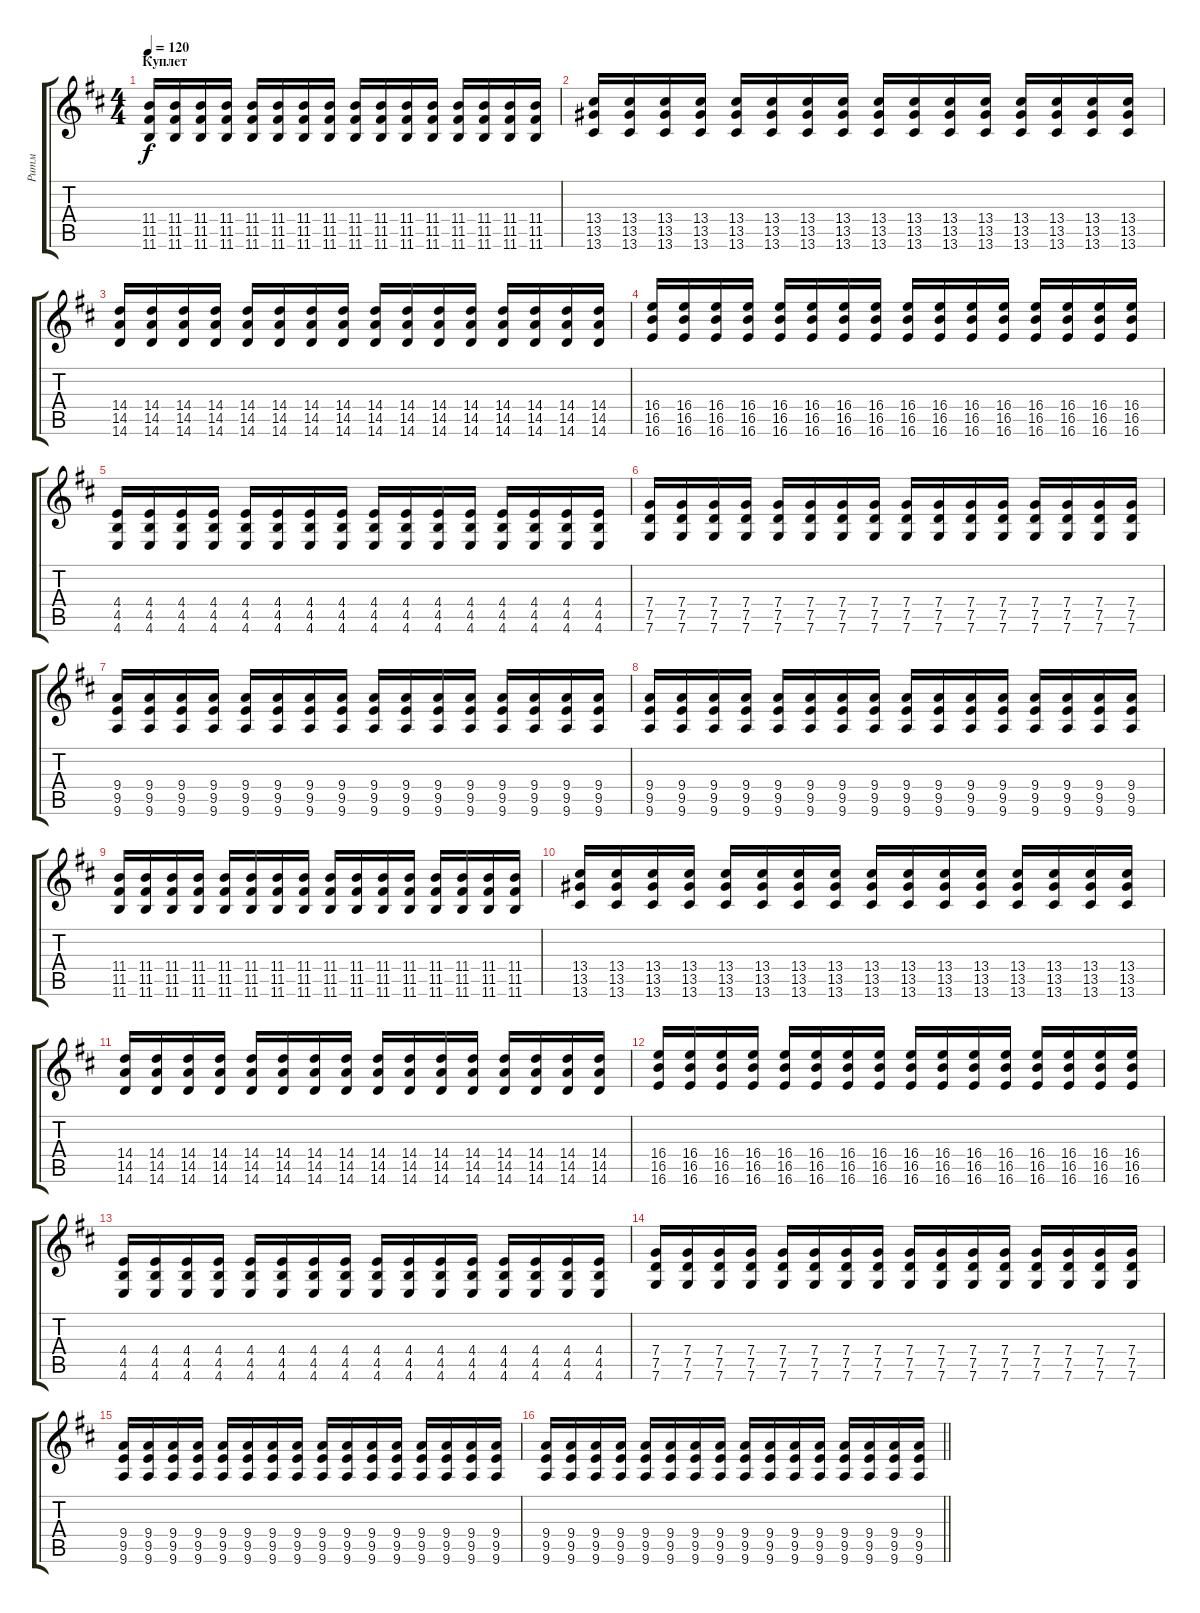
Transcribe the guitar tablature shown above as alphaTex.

\track ("Ритм" "Ритм") {instrument overdrivenguitar}
\staff {score tabs}
\tuning (D4 A3 F3 C3 G2 C2) {hide}
\ts (4 4)
\section ("" "Куплет")
\tempo 120
\clef g2
\ks d
(11.4 11.5 11.6).16{dy f} (11.4 11.5 11.6).16 (11.4 11.5 11.6).16 (11.4 11.5 11.6).16 (11.4 11.5 11.6).16 (11.4 11.5 11.6).16 (11.4 11.5 11.6).16 (11.4 11.5 11.6).16 (11.4 11.5 11.6).16 (11.4 11.5 11.6).16 (11.4 11.5 11.6).16 (11.4 11.5 11.6).16 (11.4 11.5 11.6).16 (11.4 11.5 11.6).16 (11.4 11.5 11.6).16 (11.4 11.5 11.6).16 |
(13.4 13.5 13.6).16 (13.4 13.5 13.6).16 (13.4 13.5 13.6).16 (13.4 13.5 13.6).16 (13.4 13.5 13.6).16 (13.4 13.5 13.6).16 (13.4 13.5 13.6).16 (13.4 13.5 13.6).16 (13.4 13.5 13.6).16 (13.4 13.5 13.6).16 (13.4 13.5 13.6).16 (13.4 13.5 13.6).16 (13.4 13.5 13.6).16 (13.4 13.5 13.6).16 (13.4 13.5 13.6).16 (13.4 13.5 13.6).16 |
(14.4 14.5 14.6).16 (14.4 14.5 14.6).16 (14.4 14.5 14.6).16 (14.4 14.5 14.6).16 (14.4 14.5 14.6).16 (14.4 14.5 14.6).16 (14.4 14.5 14.6).16 (14.4 14.5 14.6).16 (14.4 14.5 14.6).16 (14.4 14.5 14.6).16 (14.4 14.5 14.6).16 (14.4 14.5 14.6).16 (14.4 14.5 14.6).16 (14.4 14.5 14.6).16 (14.4 14.5 14.6).16 (14.4 14.5 14.6).16 |
(16.4 16.5 16.6).16 (16.4 16.5 16.6).16 (16.4 16.5 16.6).16 (16.4 16.5 16.6).16 (16.4 16.5 16.6).16 (16.4 16.5 16.6).16 (16.4 16.5 16.6).16 (16.4 16.5 16.6).16 (16.4 16.5 16.6).16 (16.4 16.5 16.6).16 (16.4 16.5 16.6).16 (16.4 16.5 16.6).16 (16.4 16.5 16.6).16 (16.4 16.5 16.6).16 (16.4 16.5 16.6).16 (16.4 16.5 16.6).16 |
(4.4 4.5 4.6).16 (4.4 4.5 4.6).16 (4.4 4.5 4.6).16 (4.4 4.5 4.6).16 (4.4 4.5 4.6).16 (4.4 4.5 4.6).16 (4.4 4.5 4.6).16 (4.4 4.5 4.6).16 (4.4 4.5 4.6).16 (4.4 4.5 4.6).16 (4.4 4.5 4.6).16 (4.4 4.5 4.6).16 (4.4 4.5 4.6).16 (4.4 4.5 4.6).16 (4.4 4.5 4.6).16 (4.4 4.5 4.6).16 |
(7.4 7.5 7.6).16 (7.4 7.5 7.6).16 (7.4 7.5 7.6).16 (7.4 7.5 7.6).16 (7.4 7.5 7.6).16 (7.4 7.5 7.6).16 (7.4 7.5 7.6).16 (7.4 7.5 7.6).16 (7.4 7.5 7.6).16 (7.4 7.5 7.6).16 (7.4 7.5 7.6).16 (7.4 7.5 7.6).16 (7.4 7.5 7.6).16 (7.4 7.5 7.6).16 (7.4 7.5 7.6).16 (7.4 7.5 7.6).16 |
(9.4 9.5 9.6).16 (9.4 9.5 9.6).16 (9.4 9.5 9.6).16 (9.4 9.5 9.6).16 (9.4 9.5 9.6).16 (9.4 9.5 9.6).16 (9.4 9.5 9.6).16 (9.4 9.5 9.6).16 (9.4 9.5 9.6).16 (9.4 9.5 9.6).16 (9.4 9.5 9.6).16 (9.4 9.5 9.6).16 (9.4 9.5 9.6).16 (9.4 9.5 9.6).16 (9.4 9.5 9.6).16 (9.4 9.5 9.6).16 |
(9.4 9.5 9.6).16 (9.4 9.5 9.6).16 (9.4 9.5 9.6).16 (9.4 9.5 9.6).16 (9.4 9.5 9.6).16 (9.4 9.5 9.6).16 (9.4 9.5 9.6).16 (9.4 9.5 9.6).16 (9.4 9.5 9.6).16 (9.4 9.5 9.6).16 (9.4 9.5 9.6).16 (9.4 9.5 9.6).16 (9.4 9.5 9.6).16 (9.4 9.5 9.6).16 (9.4 9.5 9.6).16 (9.4 9.5 9.6).16 |
(11.4 11.5 11.6).16 (11.4 11.5 11.6).16 (11.4 11.5 11.6).16 (11.4 11.5 11.6).16 (11.4 11.5 11.6).16 (11.4 11.5 11.6).16 (11.4 11.5 11.6).16 (11.4 11.5 11.6).16 (11.4 11.5 11.6).16 (11.4 11.5 11.6).16 (11.4 11.5 11.6).16 (11.4 11.5 11.6).16 (11.4 11.5 11.6).16 (11.4 11.5 11.6).16 (11.4 11.5 11.6).16 (11.4 11.5 11.6).16 |
(13.4 13.5 13.6).16 (13.4 13.5 13.6).16 (13.4 13.5 13.6).16 (13.4 13.5 13.6).16 (13.4 13.5 13.6).16 (13.4 13.5 13.6).16 (13.4 13.5 13.6).16 (13.4 13.5 13.6).16 (13.4 13.5 13.6).16 (13.4 13.5 13.6).16 (13.4 13.5 13.6).16 (13.4 13.5 13.6).16 (13.4 13.5 13.6).16 (13.4 13.5 13.6).16 (13.4 13.5 13.6).16 (13.4 13.5 13.6).16 |
(14.4 14.5 14.6).16 (14.4 14.5 14.6).16 (14.4 14.5 14.6).16 (14.4 14.5 14.6).16 (14.4 14.5 14.6).16 (14.4 14.5 14.6).16 (14.4 14.5 14.6).16 (14.4 14.5 14.6).16 (14.4 14.5 14.6).16 (14.4 14.5 14.6).16 (14.4 14.5 14.6).16 (14.4 14.5 14.6).16 (14.4 14.5 14.6).16 (14.4 14.5 14.6).16 (14.4 14.5 14.6).16 (14.4 14.5 14.6).16 |
(16.4 16.5 16.6).16 (16.4 16.5 16.6).16 (16.4 16.5 16.6).16 (16.4 16.5 16.6).16 (16.4 16.5 16.6).16 (16.4 16.5 16.6).16 (16.4 16.5 16.6).16 (16.4 16.5 16.6).16 (16.4 16.5 16.6).16 (16.4 16.5 16.6).16 (16.4 16.5 16.6).16 (16.4 16.5 16.6).16 (16.4 16.5 16.6).16 (16.4 16.5 16.6).16 (16.4 16.5 16.6).16 (16.4 16.5 16.6).16 |
(4.4 4.5 4.6).16 (4.4 4.5 4.6).16 (4.4 4.5 4.6).16 (4.4 4.5 4.6).16 (4.4 4.5 4.6).16 (4.4 4.5 4.6).16 (4.4 4.5 4.6).16 (4.4 4.5 4.6).16 (4.4 4.5 4.6).16 (4.4 4.5 4.6).16 (4.4 4.5 4.6).16 (4.4 4.5 4.6).16 (4.4 4.5 4.6).16 (4.4 4.5 4.6).16 (4.4 4.5 4.6).16 (4.4 4.5 4.6).16 |
(7.4 7.5 7.6).16 (7.4 7.5 7.6).16 (7.4 7.5 7.6).16 (7.4 7.5 7.6).16 (7.4 7.5 7.6).16 (7.4 7.5 7.6).16 (7.4 7.5 7.6).16 (7.4 7.5 7.6).16 (7.4 7.5 7.6).16 (7.4 7.5 7.6).16 (7.4 7.5 7.6).16 (7.4 7.5 7.6).16 (7.4 7.5 7.6).16 (7.4 7.5 7.6).16 (7.4 7.5 7.6).16 (7.4 7.5 7.6).16 |
(9.4 9.5 9.6).16 (9.4 9.5 9.6).16 (9.4 9.5 9.6).16 (9.4 9.5 9.6).16 (9.4 9.5 9.6).16 (9.4 9.5 9.6).16 (9.4 9.5 9.6).16 (9.4 9.5 9.6).16 (9.4 9.5 9.6).16 (9.4 9.5 9.6).16 (9.4 9.5 9.6).16 (9.4 9.5 9.6).16 (9.4 9.5 9.6).16 (9.4 9.5 9.6).16 (9.4 9.5 9.6).16 (9.4 9.5 9.6).16 |
\barLineRight lightlight
(9.4 9.5 9.6).16 (9.4 9.5 9.6).16 (9.4 9.5 9.6).16 (9.4 9.5 9.6).16 (9.4 9.5 9.6).16 (9.4 9.5 9.6).16 (9.4 9.5 9.6).16 (9.4 9.5 9.6).16 (9.4 9.5 9.6).16 (9.4 9.5 9.6).16 (9.4 9.5 9.6).16 (9.4 9.5 9.6).16 (9.4 9.5 9.6).16 (9.4 9.5 9.6).16 (9.4 9.5 9.6).16 (9.4 9.5 9.6).16
